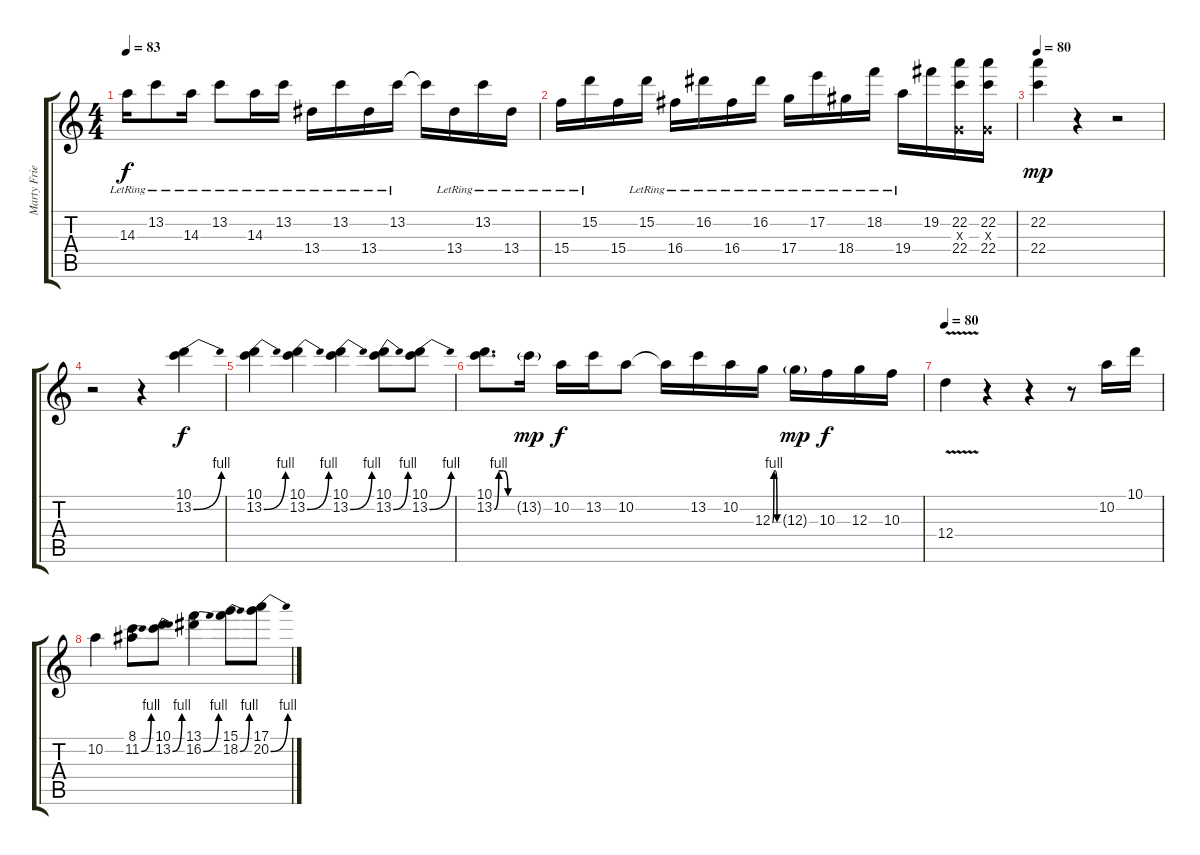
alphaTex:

\track ("Marty Friedman" "Marty Frie") {instrument electricguitarclean}
\staff {score tabs}
\tuning (E4 B3 G3 D3 A2 E2) {hide}
\ts (4 4)
\tempo 83
\clef g2
\ks c
14.3{lr}.16{dy f} 13.2{lr}.8 14.3{lr}.16 13.2{lr}.8 14.3{lr}.16 13.2{lr}.16 13.4{lr}.16 13.2{lr}.16 13.4{lr}.16 13.2{lr}.16 13.2{t}.16 13.4{lr}.16 13.2{lr}.16 13.4{lr}.16 |
15.4{lr}.16 15.2{lr}.16 15.4.16 15.2{lr}.16 16.4{lr}.16 16.2{lr}.16 16.4{lr}.16 16.2{lr}.16 17.4{lr}.16 17.2{lr}.16 18.4{lr}.16 18.2{lr}.16 19.4{lr}.16 19.2.16 (22.2 0.3{x} 22.4).16 (22.2 0.3{x} 22.4).16 |
\tempo 80
(22.2 22.4).4{dy mp} r.4 r.2 |
r.2 r.4 (10.1 13.2{be (bend 0 0 60 4)}).4{dy f} |
(10.1 13.2{be (bend 0 0 60 4)}).4 (10.1 13.2{be (bend 0 0 60 4)}).4 (10.1 13.2{be (bend 0 0 60 4)}).4 (10.1 13.2{be (bend 0 0 60 4)}).8 (10.1 13.2{be (bend 0 0 60 4)}).8 |
(10.1 13.2{be (custom 0 0 15 4 30 4 45 0 60 0)}).8{d} 13.2{g}.16{dy mp} 10.2.16{dy f} 13.2.16 10.2.8 10.2{t}.16 13.2.16 10.2.16 12.3{be (custom 0 0 15 4 30 4 45 0 60 0)}.16 12.3{g}.16{dy mp} 10.3.16{dy f} 12.3.16 10.3.16 |
\tempo 80
12.4{v}.4 r.4 r.4 r.8 10.2.16 10.1.16 |
10.2.4 (8.1 11.2{be (bend 0 0 60 4)}).8 (10.1 13.2{be (bend 0 0 60 4)}).8 (13.1 16.2{be (bend 0 0 60 4)}).4 (15.1 18.2{be (bend 0 0 60 4)}).8 (17.1 20.2{be (bend 0 0 60 4)}).8
